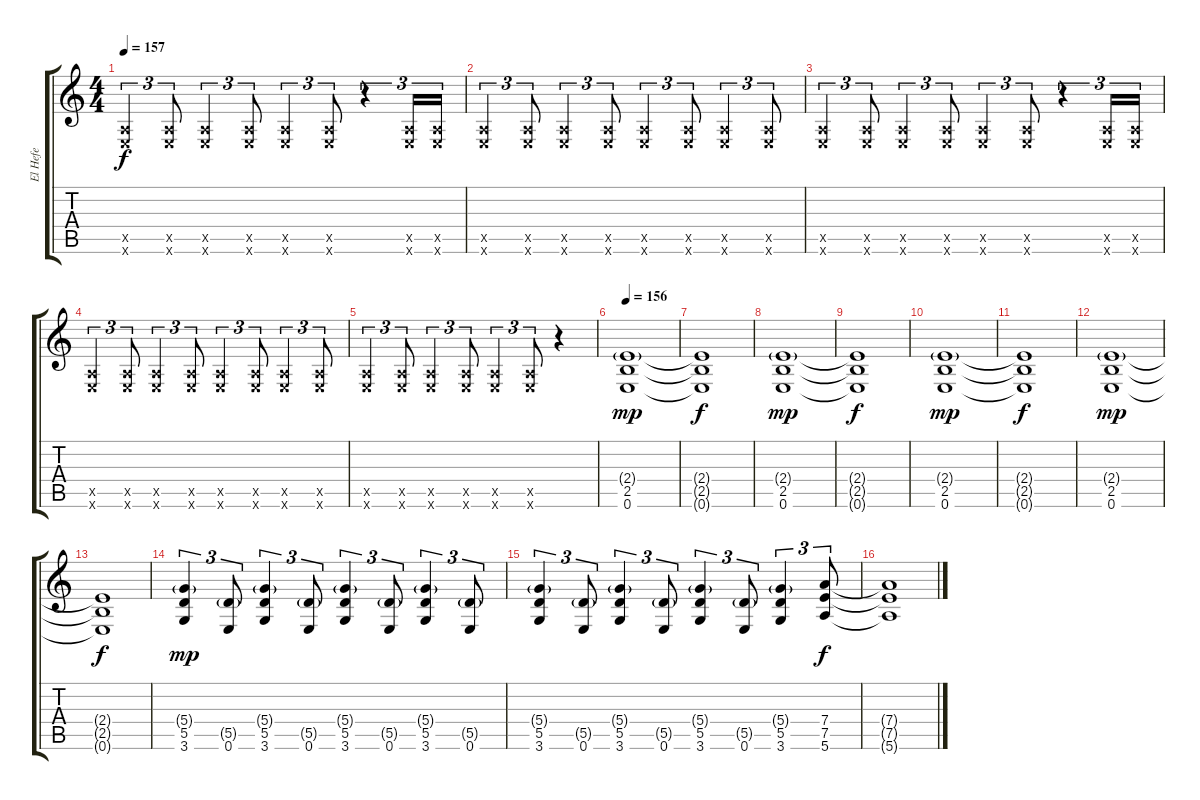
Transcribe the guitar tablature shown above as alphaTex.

\track ("El Hefe" "El Hefe") {instrument distortionguitar}
\staff {score tabs}
\tuning (E4 B3 G3 D3 A2 E2) {hide}
\ts (4 4)
\tempo 157
\clef g2
\ks c
(0.5{x} 0.6{x}).4{tu (3 2) dy f} (0.5{x} 0.6{x}).8{tu (3 2)} (0.5{x} 0.6{x}).4{tu (3 2)} (0.5{x} 0.6{x}).8{tu (3 2)} (0.5{x} 0.6{x}).4{tu (3 2)} (0.5{x} 0.6{x}).8{tu (3 2)} r.4{tu (3 2)} (0.5{x} 0.6{x}).16{tu (3 2)} (0.5{x} 0.6{x}).16{tu (3 2)} |
(0.5{x} 0.6{x}).4{tu (3 2)} (0.5{x} 0.6{x}).8{tu (3 2)} (0.5{x} 0.6{x}).4{tu (3 2)} (0.5{x} 0.6{x}).8{tu (3 2)} (0.5{x} 0.6{x}).4{tu (3 2)} (0.5{x} 0.6{x}).8{tu (3 2)} (0.5{x} 0.6{x}).4{tu (3 2)} (0.5{x} 0.6{x}).8{tu (3 2)} |
(0.5{x} 0.6{x}).4{tu (3 2)} (0.5{x} 0.6{x}).8{tu (3 2)} (0.5{x} 0.6{x}).4{tu (3 2)} (0.5{x} 0.6{x}).8{tu (3 2)} (0.5{x} 0.6{x}).4{tu (3 2)} (0.5{x} 0.6{x}).8{tu (3 2)} r.4{tu (3 2)} (0.5{x} 0.6{x}).16{tu (3 2)} (0.5{x} 0.6{x}).16{tu (3 2)} |
(0.5{x} 0.6{x}).4{tu (3 2)} (0.5{x} 0.6{x}).8{tu (3 2)} (0.5{x} 0.6{x}).4{tu (3 2)} (0.5{x} 0.6{x}).8{tu (3 2)} (0.5{x} 0.6{x}).4{tu (3 2)} (0.5{x} 0.6{x}).8{tu (3 2)} (0.5{x} 0.6{x}).4{tu (3 2)} (0.5{x} 0.6{x}).8{tu (3 2)} |
(0.5{x} 0.6{x}).4{tu (3 2)} (0.5{x} 0.6{x}).8{tu (3 2)} (0.5{x} 0.6{x}).4{tu (3 2)} (0.5{x} 0.6{x}).8{tu (3 2)} (0.5{x} 0.6{x}).4{tu (3 2)} (0.5{x} 0.6{x}).8{tu (3 2)} r.4 |
\tempo 156
(2.4{g} 2.5 0.6).1{dy mp} |
(2.4{t} 2.5{t} 0.6{t}).1{dy f} |
(2.4{g} 2.5 0.6).1{dy mp} |
(2.4{t} 2.5{t} 0.6{t}).1{dy f} |
(2.4{g} 2.5 0.6).1{dy mp} |
(2.4{t} 2.5{t} 0.6{t}).1{dy f} |
(2.4{g} 2.5 0.6).1{dy mp} |
(2.4{t} 2.5{t} 0.6{t}).1{dy f} |
(5.4{g} 5.5 3.6).4{tu (3 2) dy mp} (5.5{g} 0.6).8{tu (3 2)} (5.4{g} 5.5 3.6).4{tu (3 2)} (5.5{g} 0.6).8{tu (3 2)} (5.4{g} 5.5 3.6).4{tu (3 2)} (5.5{g} 0.6).8{tu (3 2)} (5.4{g} 5.5 3.6).4{tu (3 2)} (5.5{g} 0.6).8{tu (3 2)} |
(5.4{g} 5.5 3.6).4{tu (3 2)} (5.5{g} 0.6).8{tu (3 2)} (5.4{g} 5.5 3.6).4{tu (3 2)} (5.5{g} 0.6).8{tu (3 2)} (5.4{g} 5.5 3.6).4{tu (3 2)} (5.5{g} 0.6).8{tu (3 2)} (5.4{g} 5.5 3.6).4{tu (3 2)} (7.4 7.5 5.6).8{tu (3 2) dy f} |
(7.4{t} 7.5{t} 5.6{t}).1
